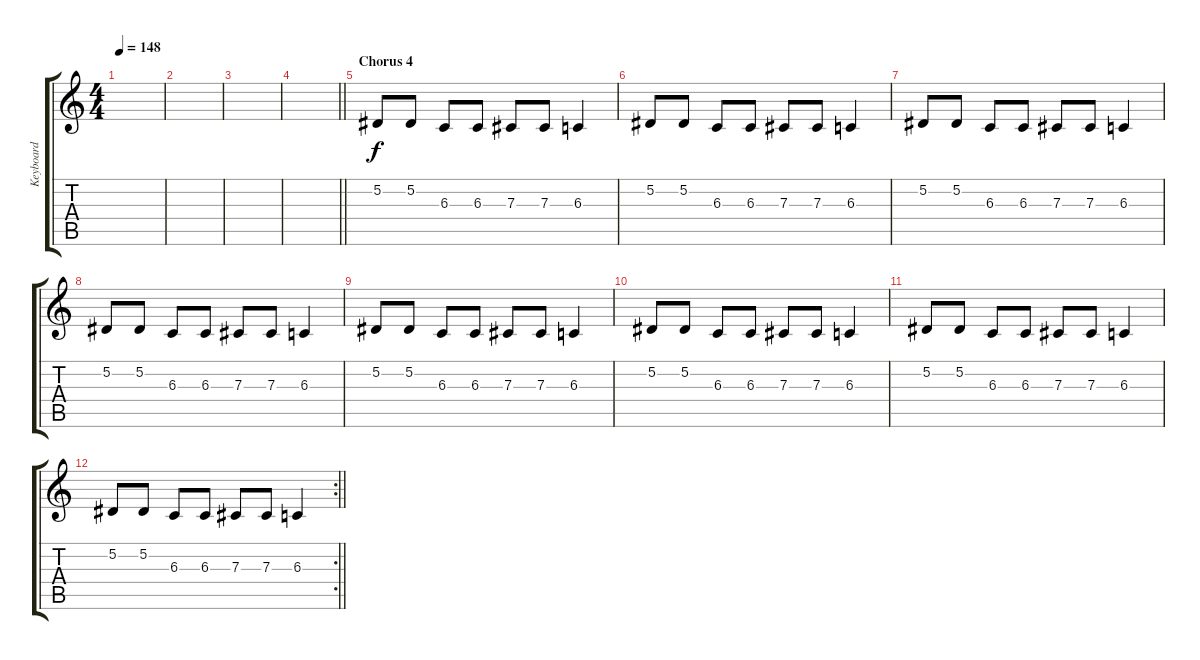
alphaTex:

\track ("Keyboard" "Keyboard") {instrument acousticgrandpiano}
\staff {score tabs}
\tuning (Eb4 Bb3 Gb3 Db3 Ab2 Eb2) {hide}
\ts (4 4)
\tempo 148
\clef g2
\ks c
|
|
|
\barLineRight lightlight
|
\section ("" "Chorus 4")
5.2.8 5.2.8 6.3.8 6.3.8 7.3.8 7.3.8 6.3.4 |
5.2.8 5.2.8 6.3.8 6.3.8 7.3.8 7.3.8 6.3.4 |
5.2.8 5.2.8 6.3.8 6.3.8 7.3.8 7.3.8 6.3.4 |
5.2.8 5.2.8 6.3.8 6.3.8 7.3.8 7.3.8 6.3.4 |
5.2.8 5.2.8 6.3.8 6.3.8 7.3.8 7.3.8 6.3.4 |
5.2.8 5.2.8 6.3.8 6.3.8 7.3.8 7.3.8 6.3.4 |
5.2.8 5.2.8 6.3.8 6.3.8 7.3.8 7.3.8 6.3.4 |
\rc 2
\barLineRight lightlight
5.2.8 5.2.8 6.3.8 6.3.8 7.3.8 7.3.8 6.3.4
